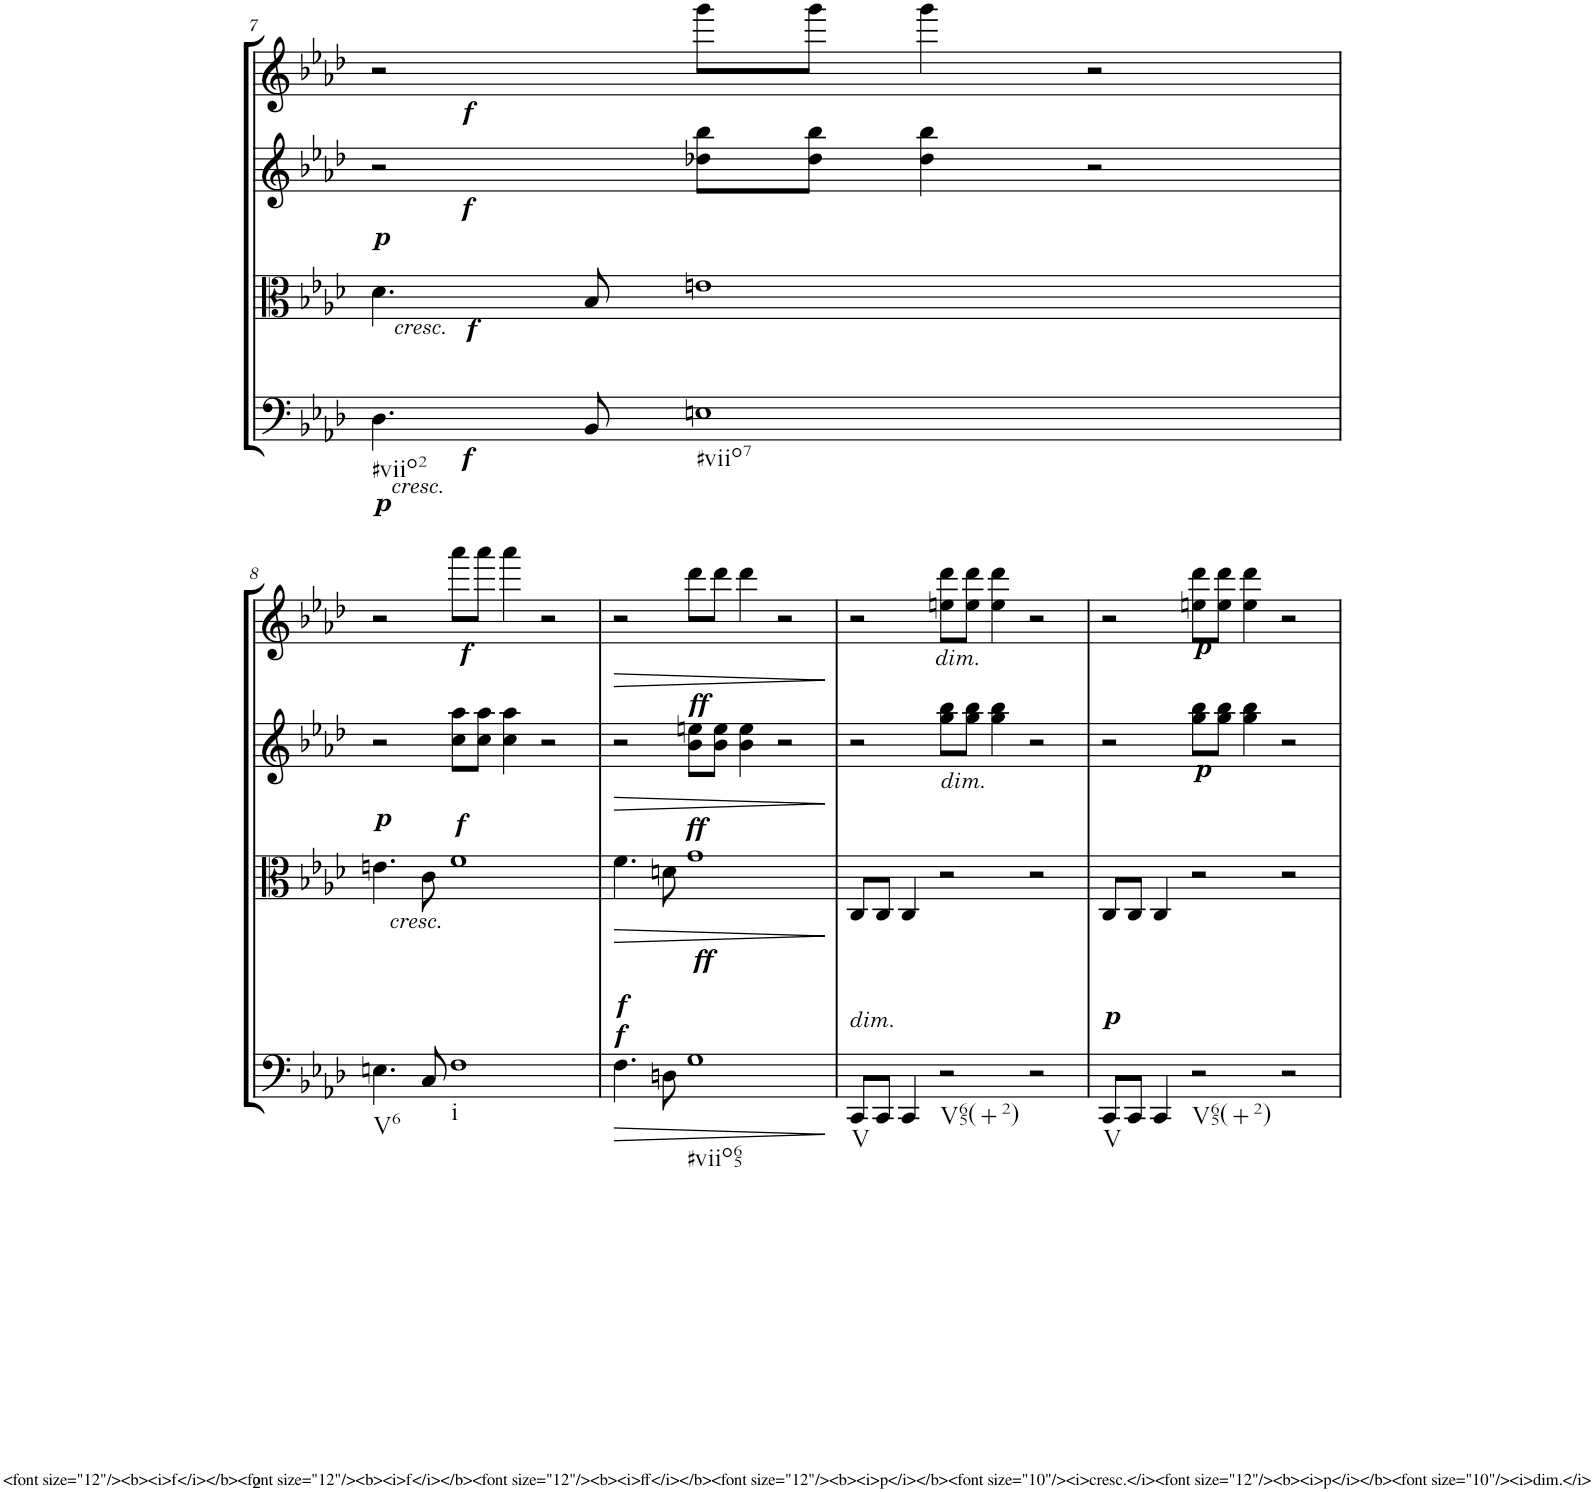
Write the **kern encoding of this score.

**kern	**dynam	**kern	**dynam	**kern	**dynam	**kern	**dynam
*part4	*part4	*part3	*part3	*part2	*part2	*part1	*part1
*staff4	*staff4	*staff3	*staff3	*staff2	*staff2	*staff1	*staff1
*I"Cello	*	*I"Viola	*	*I"2nd Violin	*	*I"1st Violin	*
*	*	*I'Vla	*	*I'Vln	*	*I'Vln	*
!!LO:PB:g=z
*clefF4	*	*clefC3	*	*clefG2	*	*clefG2	*
*k[b-e-a-d-]	*	*k[b-e-a-d-]	*	*k[b-e-a-d-]	*	*k[b-e-a-d-]	*
*A-:	*	*A-:	*	*A-:	*	*A-:	*
*M3/2	*	*M3/2	*	*M3/2	*	*M3/2	*
=7	=7	=7	=7	=7	=7	=7	=7
!	!	!	!	!	!	!LO:TX:b:Bi:t=f	!
!	!	!	!	!LO:TX:b:Bi:t=f	!	!	!
!	!	!LO:TX:a:Bi:t=p	!	!	!	!	!
!	!	!LO:TX:b:i:t=cresc.	!	!	!	!	!
!	!	!LO:TX:a:Bi:t=f	!	!	!	!	!
!LO:TX:b:Bi:t=f	!	!	!	!	!	!	!
!LO:TX:b:i:t=cresc.	!	!	!	!	!	!	!
!LO:TX:b:Bi:t=p	!	!	!	!	!	!	!
!LO:TX:b:t=#viio2	!	!	!	!	!	!	!
4.D-\	.	4.d-\	.	2r	.	2r	.
8BB-/	.	8B-/	.	.	.	.	.
!LO:TX:b:t=#viio7	!	!	!	!	!	!	!
1En	.	1en	.	8dd-X\ 8bb-\L	.	8ggg\L	.
.	.	.	.	8dd-\ 8bb-\J	.	8ggg\J	.
.	.	.	.	4dd-\ 4bb-\	.	4ggg\	.
.	.	.	.	2r	.	2r	.
!!LO:LB:g=z
=8	=8	=8	=8	=8	=8	=8	=8
!	!	!LO:TX:a:Bi:t=p	!	!	!	!	!
!	!	!LO:TX:b:i:t=cresc.	!	!	!	!	!
!LO:TX:b:t=V6	!	!	!	!	!	!	!
4.En\	.	4.en\	.	2r	.	2r	.
8C/	.	8c\	.	.	.	.	.
!LO:TX:b:t=i	!	!	!	!	!	!	!
1F	.	1f	.	8cc\ 8aa-\L	.	8aaa-\L	.
.	.	.	.	8cc\ 8aa-\J	.	8aaa-\J	.
.	.	.	.	4cc\ 4aa-\	.	4aaa-\	.
.	.	.	.	2r	.	2r	.
=9	=9	=9	=9	=9	=9	=9	=9
!	!	!	!	!	!	!LO:TX:a:Bi:t=f	!
!	!	!	!	!	!	!LO:TX:b:Bi:t=ff	!
!	!	!LO:TX:a:Bi:t=f	!	!	!	!	!
!	!	!LO:TX:b:Bi:t=f	!	!	!	!	!
!	!	!LO:TX:b:Bi:t=f	!	!	!	!	!
!	!	!LO:TX:a:Bi:t=ff	!	!	!	!	!
!	!	!LO:TX:b:Bi:t=ff	!	!	!	!	!
!	!LO:HP:b	!	!LO:HP:b	!	!LO:HP:b	!	!LO:HP:b
4.F\	>	4.f\	>	2r	>	2r	>
8Dn\	.	8dn\	.	.	.	.	.
!LO:TX:b:t=#viio65	!	!	!	!	!	!	!
1G	.	1g	.	8b-\ 8een\L	.	8ddd-\L	.
.	.	.	.	8b-\ 8ee\J	.	8ddd-\J	.
.	.	.	.	4b-\ 4ee\	.	4ddd-\	.
.	.	.	.	2r	.	2r	.
.	]	.	]	.	]	.	]
=10	=10	=10	=10	=10	=10	=10	=10
!	!	!	!	!	!	!LO:TX:b:i:t=dim.	!
!	!	!	!	!LO:TX:b:i:t=dim.	!	!	!
!LO:TX:a:i:t=dim.	!	!	!	!	!	!	!
!LO:TX:b:t=V	!	!	!	!	!	!	!
8CC/L	.	8C/L	.	2r	.	2r	.
8CC/J	.	8C/J	.	.	.	.	.
4CC/	.	4C/	.	.	.	.	.
!LO:TX:b:t=V65(+2)	!	!	!	!	!	!	!
2r	.	2r	.	8gg\ 8bb-\L	.	8een\ 8ddd-\L	.
.	.	.	.	8gg\ 8bb-\J	.	8ee\ 8ddd-\J	.
.	.	.	.	4gg\ 4bb-\	.	4ee\ 4ddd-\	.
2r	.	2r	.	2r	.	2r	.
=11	=11	=11	=11	=11	=11	=11	=11
!	!	!	!	!	!	!LO:TX:a:Bi:t=p	!
!	!	!	!	!LO:TX:a:Bi:t=p	!	!	!
!LO:TX:a:Bi:t=p	!	!	!	!	!	!	!
!LO:TX:b:t=V	!	!	!	!	!	!	!
8CC/L	.	8C/L	.	2r	.	2r	.
8CC/J	.	8C/J	.	.	.	.	.
4CC/	.	4C/	.	.	.	.	.
!LO:TX:b:t=V65(+2)	!	!	!	!	!	!	!
2r	.	2r	.	8gg\ 8bb-\L	.	8een\ 8ddd-\L	.
.	.	.	.	8gg\ 8bb-\J	.	8ee\ 8ddd-\J	.
.	.	.	.	4gg\ 4bb-\	.	4ee\ 4ddd-\	.
2r	.	2r	.	2r	.	2r	.
=	=	=	=	=	=	=	=
*-	*-	*-	*-	*-	*-	*-	*-
